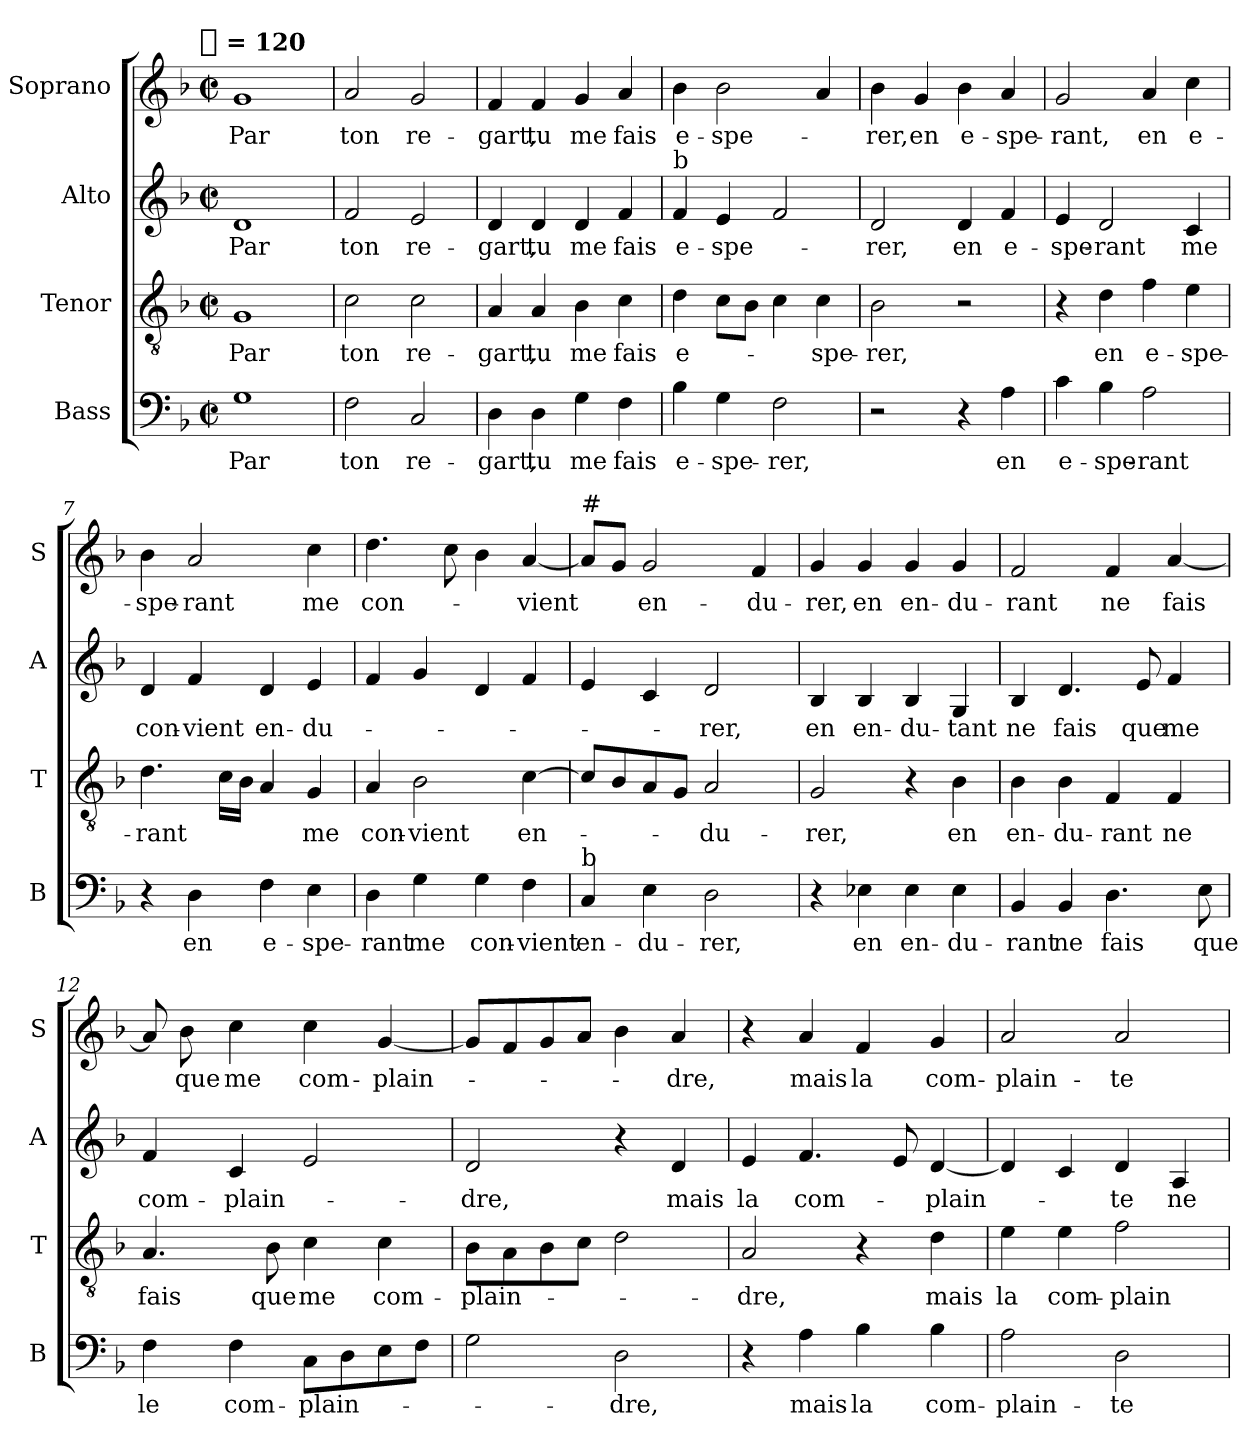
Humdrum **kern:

**kern	**text	**kern	**text	**kern	**text	**kern	**text
*part4	*part4	*part3	*part3	*part2	*part2	*part1	*part1
*staff4	*staff4	*staff3	*staff3	*staff2	*staff2	*staff1	*staff1
*I"Bass	*	*I"Tenor	*	*I"Alto	*	*I"Soprano	*
*I'B	*	*I'T	*	*I'A	*	*I'S	*
*clefF4	*	*clefGv2	*	*clefG2	*	*clefG2	*
*k[b-]	*	*k[b-]	*	*k[b-]	*	*k[b-]	*
!!LO:TX:omd:t=[quarter] = 120
*M2/2	*	*M2/2	*	*M2/2	*	*M2/2	*
*met(c|)	*	*met(c|)	*	*met(c|)	*	*met(c|)	*
*MM120	*	*MM120	*	*MM120	*	*MM120	*
=1	=1	=1	=1	=1	=1	=1	=1
!	!LO:LY:b	!	!LO:LY:b	!	!LO:LY:b	!	!LO:LY:b
1G	Par	1G	Par	1d	Par	1g	Par
=2	=2	=2	=2	=2	=2	=2	=2
!	!LO:LY:b	!	!LO:LY:b	!	!LO:LY:b	!	!LO:LY:b
2F\	ton	2c\	ton	2f/	ton	2a/	ton
!	!LO:LY:b	!	!LO:LY:b	!	!LO:LY:b	!	!LO:LY:b
2C/	re-	2c\	re-	2e/	re-	2g/	re-
=3	=3	=3	=3	=3	=3	=3	=3
!	!LO:LY:b	!	!LO:LY:b	!	!LO:LY:b	!	!LO:LY:b
4D\	-gart,	4A/	-gart,	4d/	-gart,	4f/	-gart,
!	!LO:LY:b	!	!LO:LY:b	!	!LO:LY:b	!	!LO:LY:b
4D\	tu	4A/	tu	4d/	tu	4f/	tu
!	!LO:LY:b	!	!LO:LY:b	!	!LO:LY:b	!	!LO:LY:b
4G\	me	4B-\	me	4d/	me	4g/	me
!	!LO:LY:b	!	!LO:LY:b	!	!LO:LY:b	!	!LO:LY:b
4F\	fais	4c\	fais	4f/	fais	4a/	fais
=4	=4	=4	=4	=4	=4	=4	=4
!	!	!	!	!LO:TX:a:t=b	!	!	!
!	!LO:LY:b	!	!LO:LY:b	!	!LO:LY:b	!	!LO:LY:b
4B-\	e-	4d\	e-	4f/	e-	4b-\	e-
!	!LO:LY:b	!	!	!	!LO:LY:b	!	!LO:LY:b
4G\	-spe-	8cL	.	4e/	-spe-	2b-\	-spe-
.	.	8B-J	.	.	.	.	.
!	!LO:LY:b	!	!	!	!	!	!
2F\	-rer,	4c\	.	2f/	.	.	.
!	!	!	!LO:LY:b	!	!	!	!
.	.	4c\	-spe-	.	.	4a/	.
!!LO:LB:g=z
=5	=5	=5	=5	=5	=5	=5	=5
!	!	!	!LO:LY:b	!	!LO:LY:b	!	!LO:LY:b
2r	.	2B-\	-rer,	2d/	-rer,	4b-\	-rer,
!	!	!	!	!	!	!	!LO:LY:b
.	.	.	.	.	.	4g/	en
!	!	!	!	!	!LO:LY:b	!	!LO:LY:b
4r	.	2r	.	4d/	en	4b-\	e-
!	!LO:LY:b	!	!	!	!LO:LY:b	!	!LO:LY:b
4A\	en	.	.	4f/	e-	4a/	-spe-
=6	=6	=6	=6	=6	=6	=6	=6
!	!LO:LY:b	!	!	!	!LO:LY:b	!	!LO:LY:b
4c\	e-	4r	.	4e/	-spe-	2g/	-rant,
!	!LO:LY:b	!	!LO:LY:b	!	!LO:LY:b	!	!
4B-\	-spe-	4d\	en	2d/	-rant	.	.
!	!LO:LY:b	!	!LO:LY:b	!	!	!	!LO:LY:b
2A\	-rant	4f\	e-	.	.	4a/	en
!	!	!	!LO:LY:b	!	!LO:LY:b	!	!LO:LY:b
.	.	4e\	-spe-	4c/	me	4cc\	e-
=7	=7	=7	=7	=7	=7	=7	=7
!	!	!	!LO:LY:b	!	!LO:LY:b	!	!LO:LY:b
4r	.	4.d\	-rant	4d/	con-	4b-\	-spe-
!	!LO:LY:b	!	!	!	!LO:LY:b	!	!LO:LY:b
4D\	en	.	.	4f/	-vient	2a/	-rant
.	.	16cLL	.	.	.	.	.
.	.	16B-JJ	.	.	.	.	.
!	!LO:LY:b	!	!	!	!LO:LY:b	!	!
4F\	e-	4A/	.	4d/	en-	.	.
!	!LO:LY:b	!	!LO:LY:b	!	!LO:LY:b	!	!LO:LY:b
4E\	-spe-	4G/	me	4e/	-du-	4cc\	me
=8	=8	=8	=8	=8	=8	=8	=8
!	!LO:LY:b	!	!LO:LY:b	!	!	!	!LO:LY:b
4D\	-rant	4A/	con-	4f/	.	4.dd\	con-
!	!LO:LY:b	!	!LO:LY:b	!	!	!	!
4G\	me	2B-\	-vient	4g/	.	.	.
.	.	.	.	.	.	8cc\	.
!	!LO:LY:b	!	!	!	!	!	!
4G\	con-	.	.	4d/	.	4b-\	.
!	!LO:LY:b	!	!LO:LY:b	!	!	!	!LO:LY:b
4F\	-vient	[4c\	en-	4f/	.	[4a/	-vient
=9	=9	=9	=9	=9	=9	=9	=9
!	!	!	!	!	!	!LO:TX:a:t=#	!
!LO:TX:a:t=b	!	!	!	!	!	!	!
!	!LO:LY:b	!	!	!	!	!	!
4C/	en-	8cL]	.	4e/	.	8aL]	.
.	.	8B-	.	.	.	8gJ	.
!	!LO:LY:b	!	!	!	!	!	!LO:LY:b
4E\	-du-	8A	.	4c/	.	2g/	en-
.	.	8GJ	.	.	.	.	.
!	!LO:LY:b	!	!LO:LY:b	!	!LO:LY:b	!	!
2D\	-rer,	2A/	-du-	2d/	-rer,	.	.
!	!	!	!	!	!	!	!LO:LY:b
.	.	.	.	.	.	4f/	-du-
!!LO:PB:g=z
=10	=10	=10	=10	=10	=10	=10	=10
!	!	!	!LO:LY:b	!	!LO:LY:b	!	!LO:LY:b
4r	.	2G/	-rer,	4B-/	en	4g/	-rer,
!	!LO:LY:b	!	!	!	!LO:LY:b	!	!LO:LY:b
4E-X\	en	.	.	4B-/	en-	4g/	en
!	!LO:LY:b	!	!	!	!LO:LY:b	!	!LO:LY:b
4E-\	en-	4r	.	4B-/	-du-	4g/	en-
!	!LO:LY:b	!	!LO:LY:b	!	!LO:LY:b	!	!LO:LY:b
4E-\	-du-	4B-\	en	4G/	-tant	4g/	-du-
=11	=11	=11	=11	=11	=11	=11	=11
!	!LO:LY:b	!	!LO:LY:b	!	!LO:LY:b	!	!LO:LY:b
4BB-/	-rant	4B-\	en-	4B-/	ne	2f/	-rant
!	!LO:LY:b	!	!LO:LY:b	!	!LO:LY:b	!	!
4BB-/	ne	4B-\	-du-	4.d/	fais	.	.
!	!LO:LY:b	!	!LO:LY:b	!	!	!	!LO:LY:b
4.D\	fais	4F/	-rant	.	.	4f/	ne
!	!	!	!	!	!LO:LY:b	!	!
.	.	.	.	8e/	que	.	.
!	!	!	!LO:LY:b	!	!LO:LY:b	!	!LO:LY:b
.	.	4F/	ne	4f/	me	[4a/	fais
!	!LO:LY:b	!	!	!	!	!	!
8E\	que	.	.	.	.	.	.
=12	=12	=12	=12	=12	=12	=12	=12
!	!LO:LY:b	!	!LO:LY:b	!	!LO:LY:b	!	!
4F\	le	4.A/	fais	4f/	com-	8a/]	.
!	!	!	!	!	!	!	!LO:LY:b
.	.	.	.	.	.	8b-\	que
!	!LO:LY:b	!	!	!	!LO:LY:b	!	!LO:LY:b
4F\	com-	.	.	4c/	-plain-	4cc\	me
!	!	!	!LO:LY:b	!	!	!	!
.	.	8B-\	que	.	.	.	.
!	!LO:LY:b	!	!LO:LY:b	!	!	!	!LO:LY:b
8CL	-plain-	4c\	me	2e/	.	4cc\	com-
8D	.	.	.	.	.	.	.
!	!	!	!LO:LY:b	!	!	!	!LO:LY:b
8E	.	4c\	com-	.	.	[4g/	-plain-
8FJ	.	.	.	.	.	.	.
=13	=13	=13	=13	=13	=13	=13	=13
!	!	!	!LO:LY:b	!	!LO:LY:b	!	!
2G\	.	8B-L	-plain-	2d/	-dre,	8gL]	.
.	.	8A	.	.	.	8f	.
.	.	8B-	.	.	.	8g	.
.	.	8cJ	.	.	.	8aJ	.
!	!LO:LY:b	!	!	!	!	!	!
2D\	-dre,	2d\	.	4r	.	4b-\	.
!	!	!	!	!	!LO:LY:b	!	!LO:LY:b
.	.	.	.	4d/	mais	4a/	-dre,
=14	=14	=14	=14	=14	=14	=14	=14
!	!	!	!LO:LY:b	!	!LO:LY:b	!	!
4r	.	2A/	-dre,	4e/	la	4r	.
!	!LO:LY:b	!	!	!	!LO:LY:b	!	!LO:LY:b
4A\	mais	.	.	4.f/	com-	4a/	mais
!	!LO:LY:b	!	!	!	!	!	!LO:LY:b
4B-\	la	4r	.	.	.	4f/	la
.	.	.	.	8e/	.	.	.
!	!LO:LY:b	!	!LO:LY:b	!	!LO:LY:b	!	!LO:LY:b
4B-\	com-	4d\	mais	[4d/	-plain-	4g/	com-
!!LO:LB:g=z
=15	=15	=15	=15	=15	=15	=15	=15
!	!LO:LY:b	!	!LO:LY:b	!	!	!	!LO:LY:b
2A\	-plain-	4e\	la	4d/]	.	2a/	-plain-
!	!	!	!LO:LY:b	!	!	!	!
.	.	4e\	com-	4c/	.	.	.
!	!LO:LY:b	!	!LO:LY:b	!	!LO:LY:b	!	!LO:LY:b
2D\	-te	2f\	-plain-	4d/	-te	2a/	-te
!	!	!	!	!	!LO:LY:b	!	!
.	.	.	.	4A/	ne	.	.
=	=	=	=	=	=	=	=
*-	*-	*-	*-	*-	*-	*-	*-
